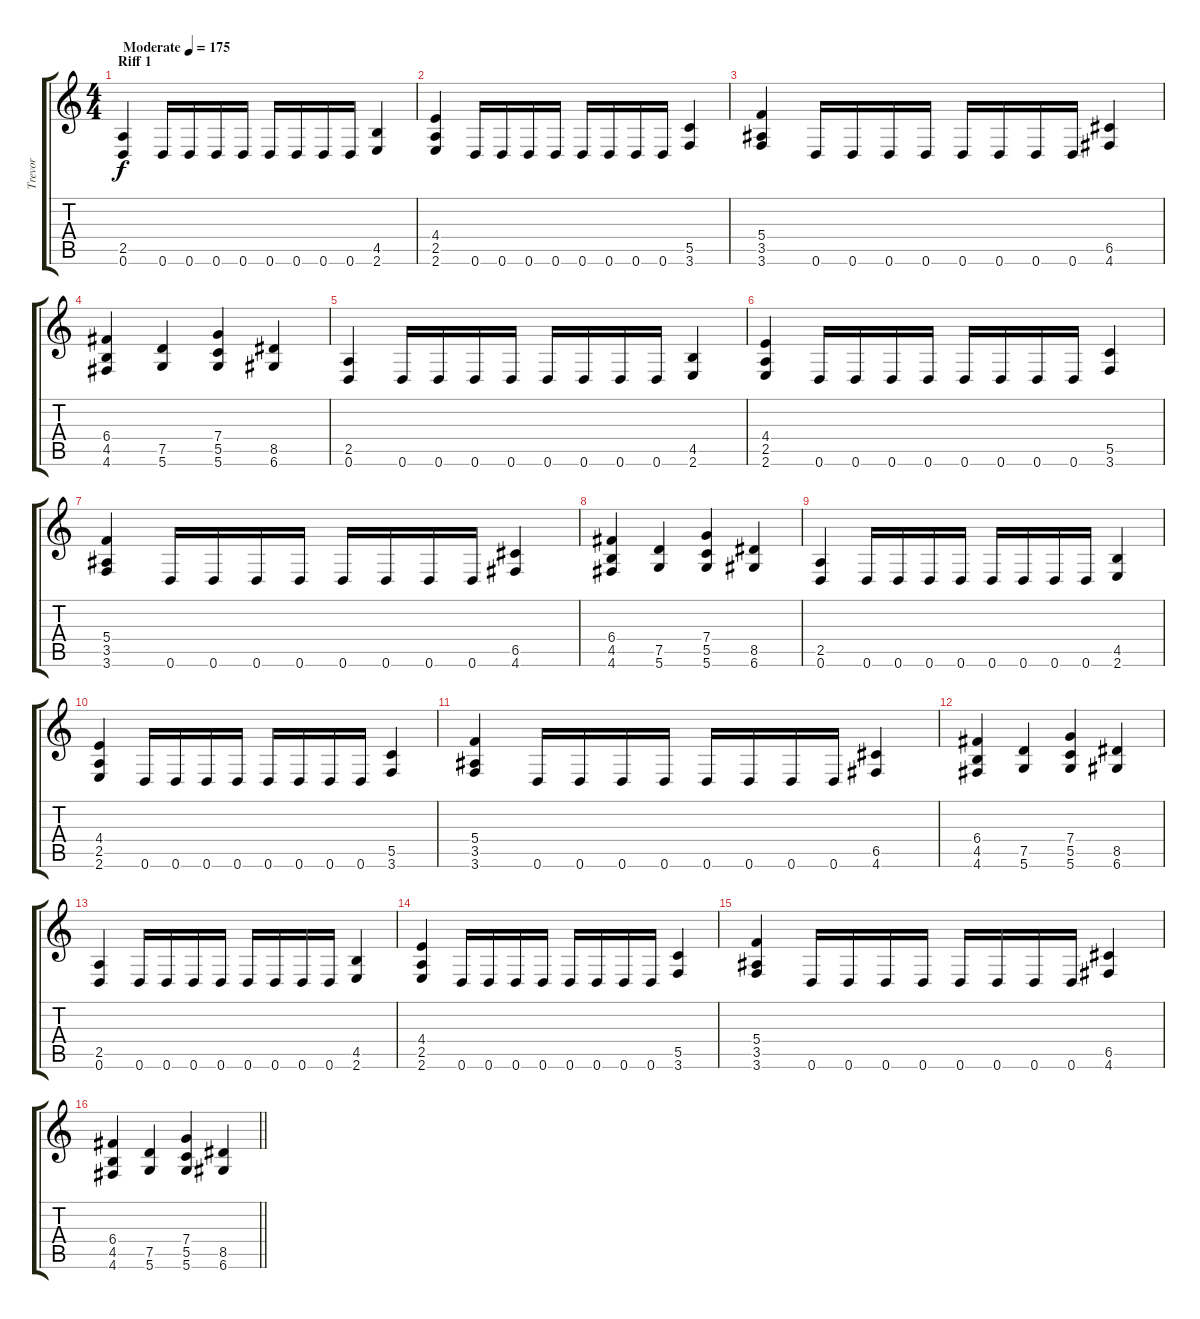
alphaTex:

\track ("Trevor" "Trevor") {instrument overdrivenguitar}
\staff {score tabs}
\tuning (D4 A3 F3 C3 G2 D2) {hide}
\ts (4 4)
\section ("" "Riff 1")
\tempo (175 "Moderate")
\clef g2
\ks c
(2.5 0.6).4{dy f instrument overdrivenguitar} 0.6.16 0.6.16 0.6.16 0.6.16 0.6.16 0.6.16 0.6.16 0.6.16 (4.5 2.6).4 |
(4.4 2.5 2.6).4 0.6.16 0.6.16 0.6.16 0.6.16 0.6.16 0.6.16 0.6.16 0.6.16 (5.5 3.6).4 |
(5.4 3.5 3.6).4 0.6.16 0.6.16 0.6.16 0.6.16 0.6.16 0.6.16 0.6.16 0.6.16 (6.5 4.6).4 |
(6.4 4.5 4.6).4 (7.5 5.6).4 (7.4 5.5 5.6).4 (8.5 6.6).4 |
(2.5 0.6).4 0.6.16 0.6.16 0.6.16 0.6.16 0.6.16 0.6.16 0.6.16 0.6.16 (4.5 2.6).4 |
(4.4 2.5 2.6).4 0.6.16 0.6.16 0.6.16 0.6.16 0.6.16 0.6.16 0.6.16 0.6.16 (5.5 3.6).4 |
(5.4 3.5 3.6).4 0.6.16 0.6.16 0.6.16 0.6.16 0.6.16 0.6.16 0.6.16 0.6.16 (6.5 4.6).4 |
(6.4 4.5 4.6).4 (7.5 5.6).4 (7.4 5.5 5.6).4 (8.5 6.6).4 |
(2.5 0.6).4 0.6.16 0.6.16 0.6.16 0.6.16 0.6.16 0.6.16 0.6.16 0.6.16 (4.5 2.6).4 |
(4.4 2.5 2.6).4 0.6.16 0.6.16 0.6.16 0.6.16 0.6.16 0.6.16 0.6.16 0.6.16 (5.5 3.6).4 |
(5.4 3.5 3.6).4 0.6.16 0.6.16 0.6.16 0.6.16 0.6.16 0.6.16 0.6.16 0.6.16 (6.5 4.6).4 |
(6.4 4.5 4.6).4 (7.5 5.6).4 (7.4 5.5 5.6).4 (8.5 6.6).4 |
(2.5 0.6).4 0.6.16 0.6.16 0.6.16 0.6.16 0.6.16 0.6.16 0.6.16 0.6.16 (4.5 2.6).4 |
(4.4 2.5 2.6).4 0.6.16 0.6.16 0.6.16 0.6.16 0.6.16 0.6.16 0.6.16 0.6.16 (5.5 3.6).4 |
(5.4 3.5 3.6).4 0.6.16 0.6.16 0.6.16 0.6.16 0.6.16 0.6.16 0.6.16 0.6.16 (6.5 4.6).4 |
\barLineRight lightlight
(6.4 4.5 4.6).4 (7.5 5.6).4 (7.4 5.5 5.6).4 (8.5 6.6).4
